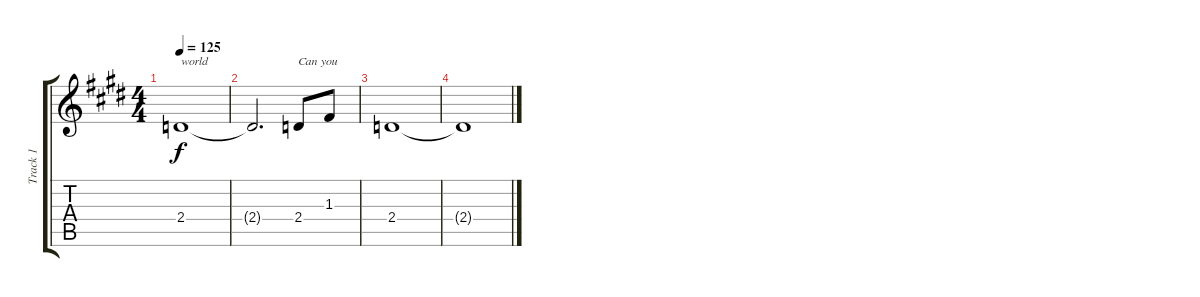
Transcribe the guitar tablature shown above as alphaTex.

\track ("Track 1" "Track 1") {instrument acousticguitarnylon}
\staff {score tabs}
\tuning (D4 A3 F3 C3 G2 D2) {hide}
\ts (4 4)
\tempo 125
\clef g2
\ks e
2.4.1{txt "world" dy f} |
2.4{t}.2{d} 2.4.8{txt "Can you"} 1.3.8 |
2.4.1 |
2.4{t}.1
